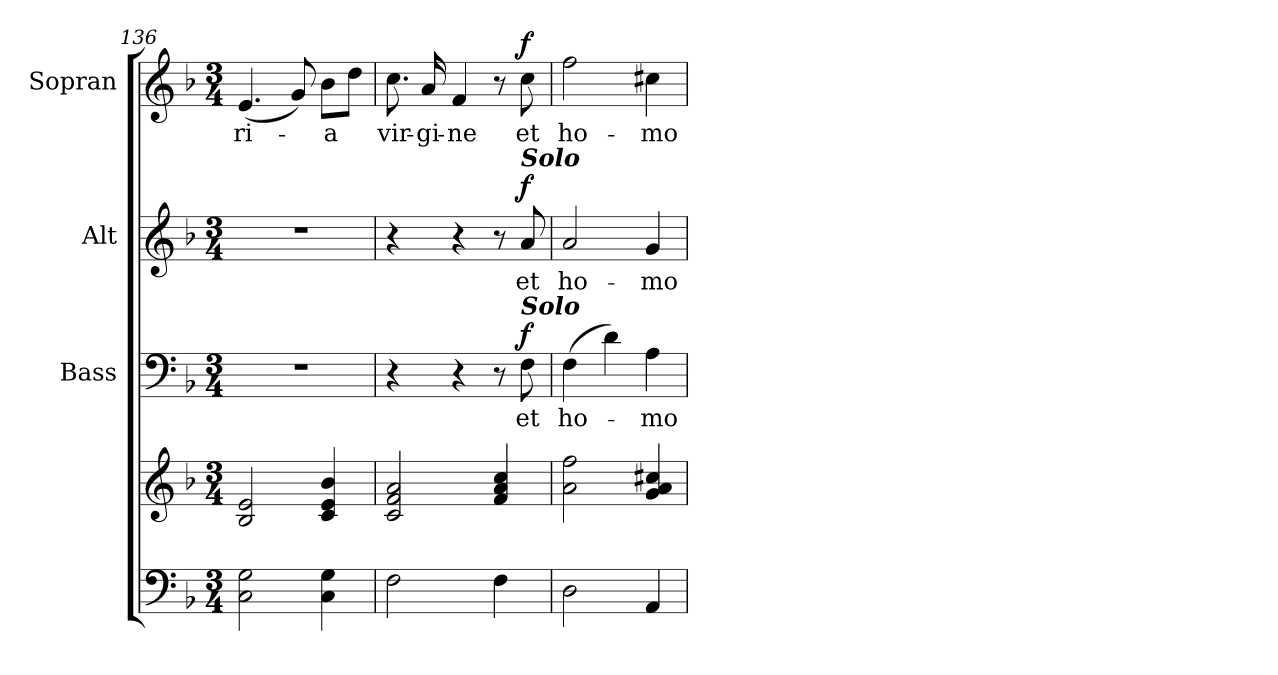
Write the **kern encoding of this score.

**kern	**kern	**dynam	**kern	**text	**dynam	**kern	**text	**dynam	**kern	**text	**dynam
*part4	*part4	*part4	*part3	*part3	*part3	*part2	*part2	*part2	*part1	*part1	*part1
*staff5	*staff4	*staff4/5	*staff3	*staff3	*staff3	*staff2	*staff2	*staff2	*staff1	*staff1	*staff1
*	*	*	*I"Bass	*	*	*I"Alt	*	*	*I"Sopran	*	*
*	*	*	*I'B.	*	*	*I'A.	*	*	*I'S.	*	*
*clefF4	*clefG2	*	*clefF4	*	*	*clefG2	*	*	*clefG2	*	*
*k[b-]	*k[b-]	*	*k[b-]	*	*	*k[b-]	*	*	*k[b-]	*	*
*F:	*F:	*	*F:	*	*	*F:	*	*	*F:	*	*
*M3/4	*M3/4	*	*M3/4	*	*	*M3/4	*	*	*M3/4	*	*
=136	=136	=136	=136	=136	=136	=136	=136	=136	=136	=136	=136
!	!	!	!	!	!	!	!	!	!	!LO:LY:b	!
2C\ 2G\	2B-/ 2e/	.	2.r	.	.	2.r	.	.	(<4.e/	-ri-	.
.	.	.	.	.	.	.	.	.	8g/)	.	.
!	!	!	!	!	!	!	!	!	!	!LO:LY:b	!
4C\ 4G\	4c/ 4e/ 4b-/	.	.	.	.	.	.	.	8b-\L	-a	.
.	.	.	.	.	.	.	.	.	8dd\J	.	.
!!LO:LB:g=z
=137	=137	=137	=137	=137	=137	=137	=137	=137	=137	=137	=137
!	!	!	!	!	!	!	!	!	!	!LO:LY:b	!
2F\	2c/ 2f/ 2a/	.	4r	.	.	4r	.	.	8.cc\	vir-	.
!	!	!	!	!	!	!	!	!	!	!LO:LY:b	!
.	.	.	.	.	.	.	.	.	16a/	-gi-	.
!	!	!	!	!	!	!	!	!	!	!LO:LY:b	!
.	.	.	4r	.	.	4r	.	.	4f/	-ne	.
!	!	!LO:DY:b	!	!	!	!	!	!	!	!	!
!	!	!LO:DY:n=1:b	!	!	!	!	!	!	!	!	!
!	!	!LO:DY:n=2:b	!	!	!	!	!	!	!	!	!
4F\	4f/ 4a/ 4cc/	p other-dynamics f	8r	.	.	8r	.	.	8r	.	.
!	!	!	!	!	!	!LO:TX:a:Bi:t=Solo	!	!	!	!	!
!	!	!	!LO:TX:a:Bi:t=Solo	!	!	!	!	!	!	!	!
!	!	!	!	!LO:LY:b	!LO:DY:a	!	!LO:LY:b	!LO:DY:a	!	!LO:LY:b	!LO:DY:a
.	.	.	8F\	et	f	8a/	et	f	8cc\	et	f
=138	=138	=138	=138	=138	=138	=138	=138	=138	=138	=138	=138
!	!	!	!	!LO:LY:b	!	!	!LO:LY:b	!	!	!LO:LY:b	!
2D\	2a\ 2ff\	.	(>4F\	ho-	.	2a/	ho-	.	2ff\	ho-	.
.	.	.	4d\)	.	.	.	.	.	.	.	.
!	!	!	!	!LO:LY:b	!	!	!LO:LY:b	!	!	!LO:LY:b	!
4AA/	4g/ 4a/ 4cc#X/	.	4A\	-mo	.	4g/	-mo	.	4cc#X\	-mo-	.
=	=	=	=	=	=	=	=	=	=	=	=
*-	*-	*-	*-	*-	*-	*-	*-	*-	*-	*-	*-
